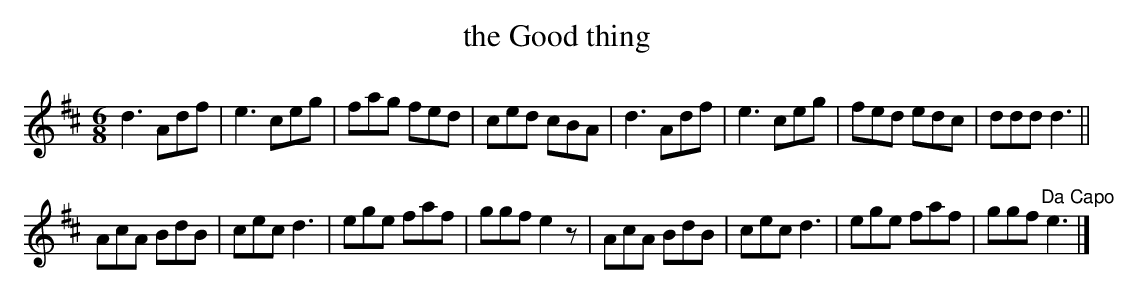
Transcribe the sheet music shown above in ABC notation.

X:1
T:the Good thing
M:6/8
K:D
d3 Adf| e3 ceg| fag fed| ced cBA|\
d3 Adf| e3 ceg| fed edc| ddd d3||
AcA BdB| cec d3| ege faf| ggf e2z|\
AcA BdB| cec d3| ege faf| ggf "Da Capo"e3|]
